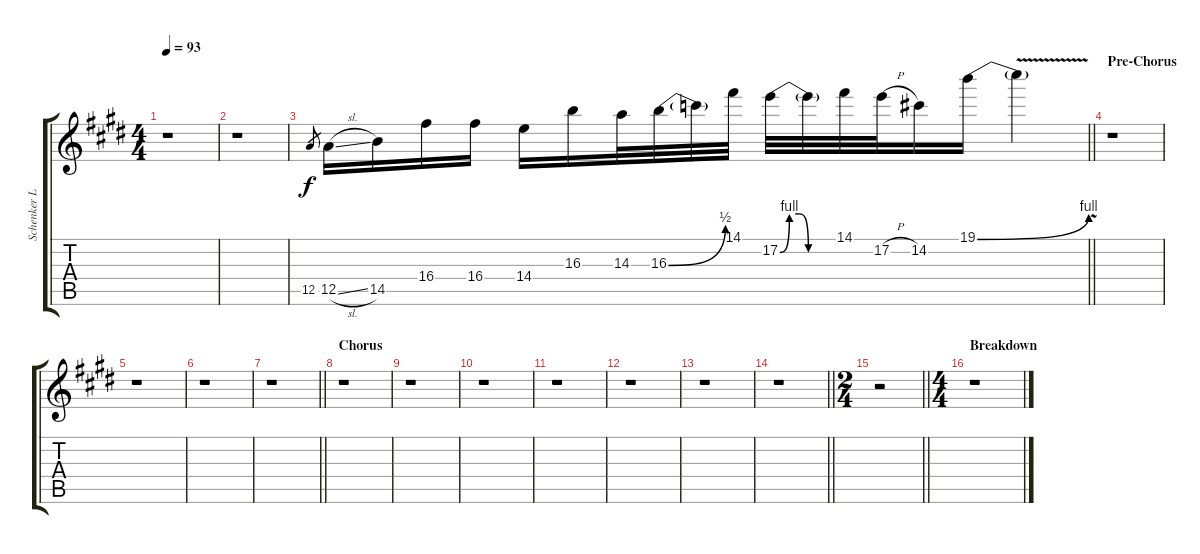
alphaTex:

\track ("Schenker LEAD" "Schenker L") {instrument overdrivenguitar}
\staff {score tabs}
\tuning (E4 B3 G3 D3 A2 E2) {hide}
\ts (4 4)
\tempo 93
\clef g2
\ks e
r.1{dy f} |
r.1 |
\barLineRight lightlight
12.5.8{gr} 12.5{sl}.16 14.5.16 16.4.16 16.4.16 14.4.16 16.3.16 14.3.32 16.3{be (bend 0 0 60 2)}.32 16.3{t}.32 14.1.32 17.2{be (custom 0 0 10 4 20 4 30 0 60 0)}.32 17.2{t}.32 14.1.32 17.2{h}.32 14.2.16 19.1{be (bend 0 0 60 4)}.16 19.1{v t}.4 |
\section ("" "Pre-Chorus")
r.1 |
r.1 |
r.1 |
\barLineRight lightlight
r.1 |
\section ("" "Chorus")
r.1 |
r.1 |
r.1 |
r.1 |
r.1 |
r.1 |
\barLineRight lightlight
r.1 |
\ts (2 4)
\barLineRight lightlight
r.2 |
\ts (4 4)
\section ("" "Breakdown")
r.1
